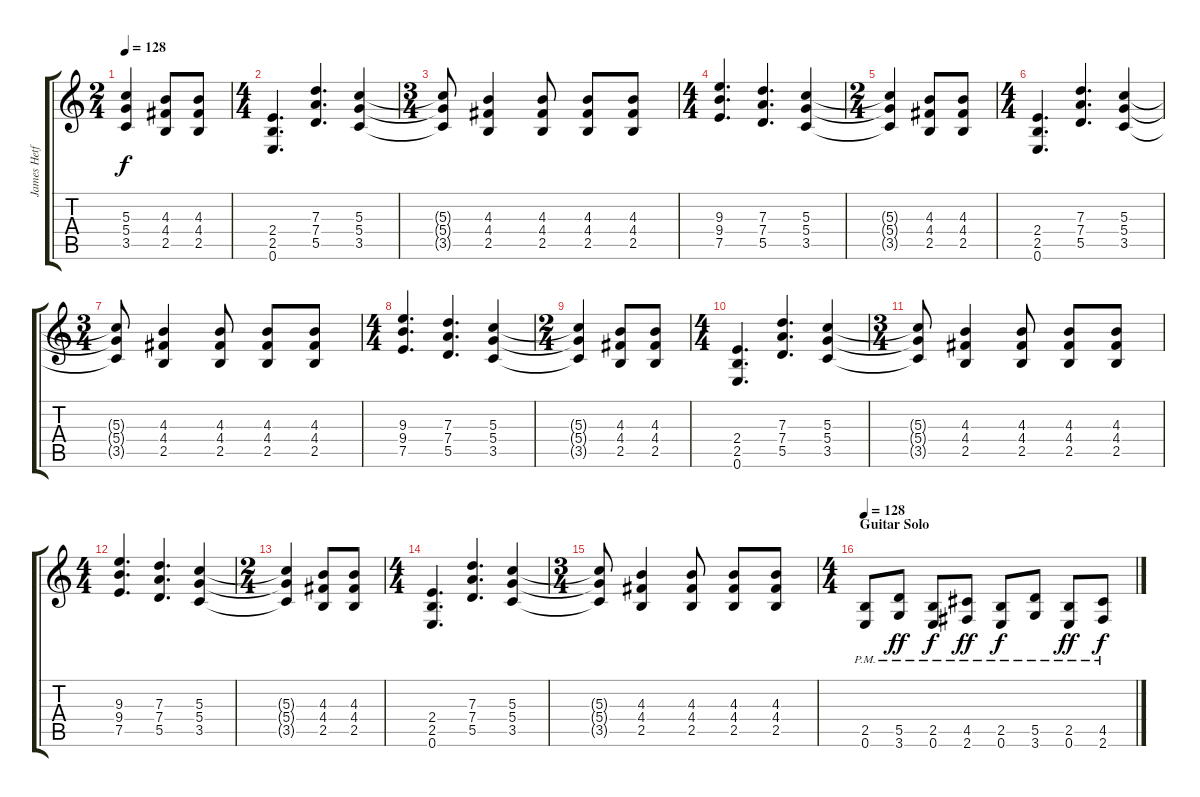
\track ("James Hetfield (Guitar I)" "James Hetf") {instrument distortionguitar}
\staff {score tabs}
\tuning (E4 B3 G3 D3 A2 E2) {hide}
\ts (2 4)
\tempo 128
\clef g2
\ks c
(5.3{t} 5.4{t} 3.5{t}).4{dy f} (4.3 4.4 2.5).8 (4.3 4.4 2.5).8 |
\ts (4 4)
(2.4 2.5 0.6).4{d} (7.3 7.4 5.5).4{d} (5.3 5.4 3.5).4 |
\ts (3 4)
(5.3{t} 5.4{t} 3.5{t}).8 (4.3 4.4 2.5).4 (4.3 4.4 2.5).8 (4.3 4.4 2.5).8 (4.3 4.4 2.5).8 |
\ts (4 4)
(9.3 9.4 7.5).4{d} (7.3 7.4 5.5).4{d} (5.3 5.4 3.5).4 |
\ts (2 4)
(5.3{t} 5.4{t} 3.5{t}).4 (4.3 4.4 2.5).8 (4.3 4.4 2.5).8 |
\ts (4 4)
(2.4 2.5 0.6).4{d} (7.3 7.4 5.5).4{d} (5.3 5.4 3.5).4 |
\ts (3 4)
(5.3{t} 5.4{t} 3.5{t}).8 (4.3 4.4 2.5).4 (4.3 4.4 2.5).8 (4.3 4.4 2.5).8 (4.3 4.4 2.5).8 |
\ts (4 4)
(9.3 9.4 7.5).4{d} (7.3 7.4 5.5).4{d} (5.3 5.4 3.5).4 |
\ts (2 4)
(5.3{t} 5.4{t} 3.5{t}).4 (4.3 4.4 2.5).8 (4.3 4.4 2.5).8 |
\ts (4 4)
(2.4 2.5 0.6).4{d} (7.3 7.4 5.5).4{d} (5.3 5.4 3.5).4 |
\ts (3 4)
(5.3{t} 5.4{t} 3.5{t}).8 (4.3 4.4 2.5).4 (4.3 4.4 2.5).8 (4.3 4.4 2.5).8 (4.3 4.4 2.5).8 |
\ts (4 4)
(9.3 9.4 7.5).4{d} (7.3 7.4 5.5).4{d} (5.3 5.4 3.5).4 |
\ts (2 4)
(5.3{t} 5.4{t} 3.5{t}).4 (4.3 4.4 2.5).8 (4.3 4.4 2.5).8 |
\ts (4 4)
(2.4 2.5 0.6).4{d} (7.3 7.4 5.5).4{d} (5.3 5.4 3.5).4 |
\ts (3 4)
(5.3{t} 5.4{t} 3.5{t}).8 (4.3 4.4 2.5).4 (4.3 4.4 2.5).8 (4.3 4.4 2.5).8 (4.3 4.4 2.5).8 |
\ts (4 4)
\section ("" "Guitar Solo")
\tempo 128
(2.5 0.6{pm}).8 (5.5 3.6{pm}).8{dy ff} (2.5 0.6{pm}).8{dy f} (4.5 2.6{pm}).8{dy ff} (2.5 0.6{pm}).8{dy f} (5.5 3.6{pm}).8 (2.5 0.6{pm}).8{dy ff} (4.5 2.6{pm}).8{dy f}
